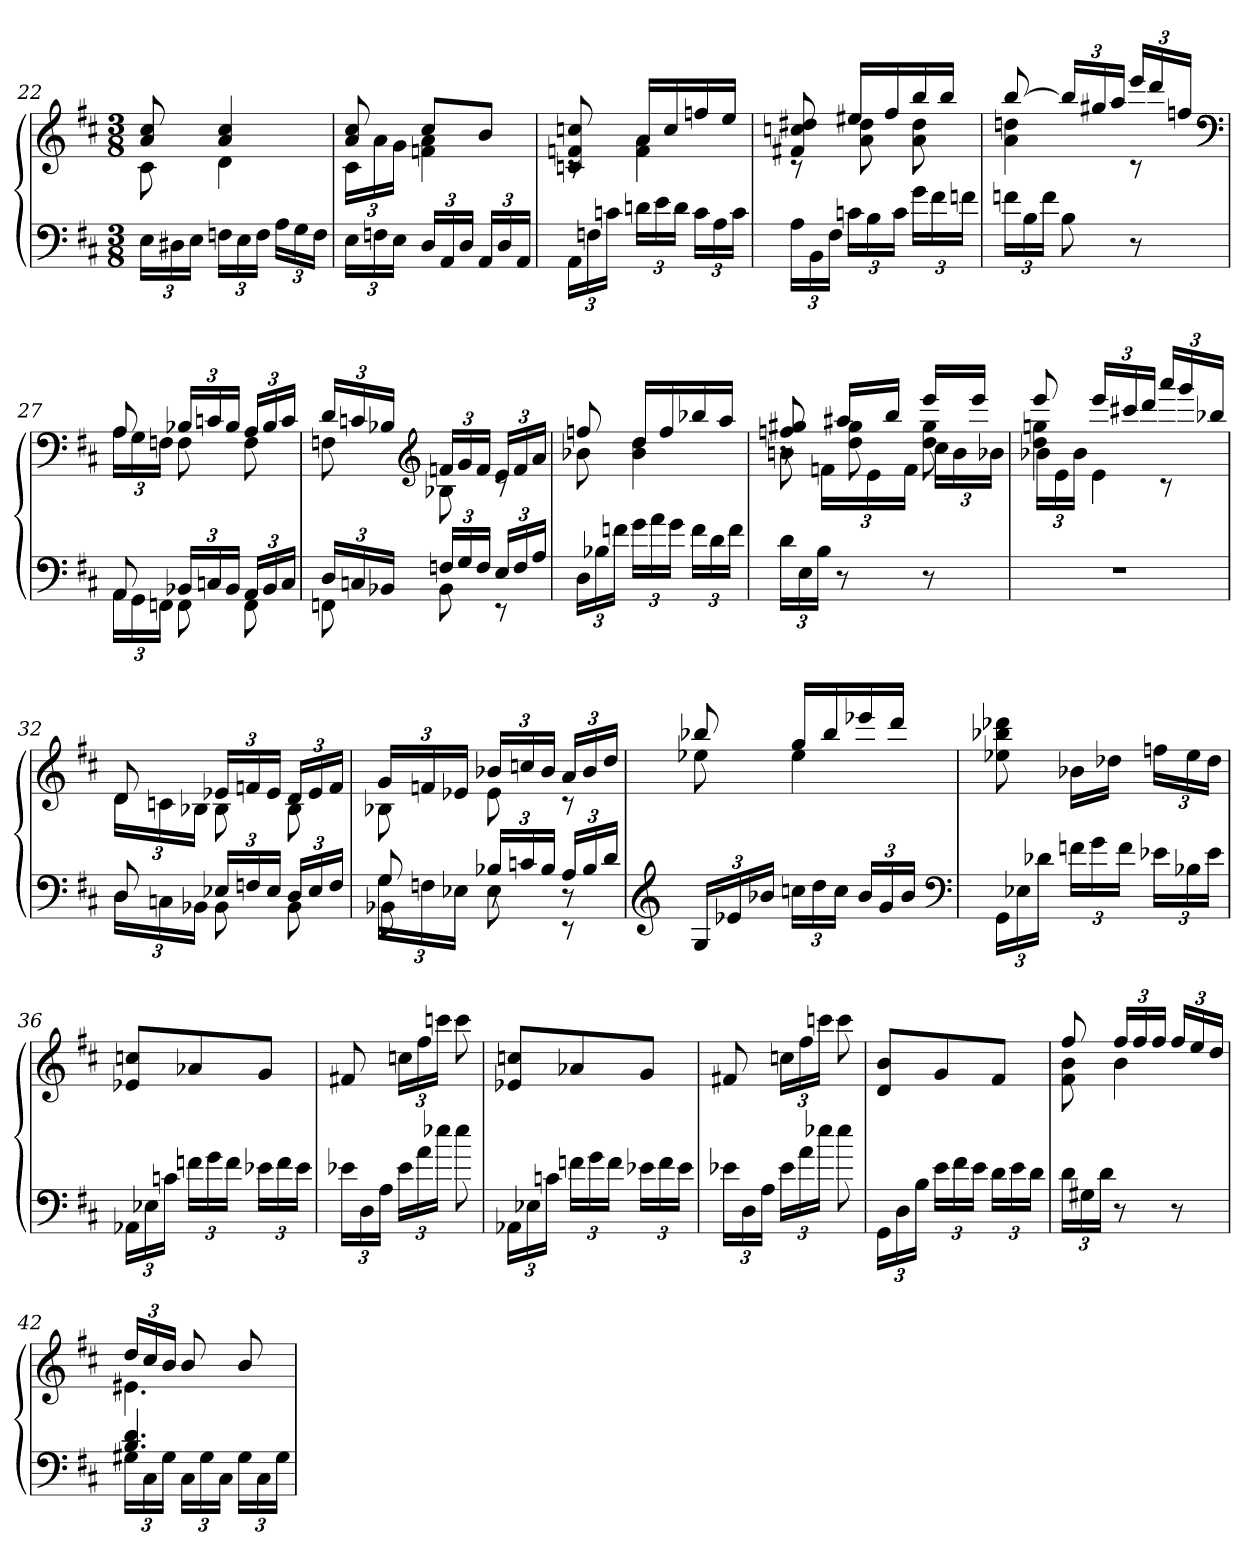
**kern	**kern
*part1	*part1
*staff2	*staff1
*clefF4	*clefG2
*k[f#c#]	*k[f#c#]
*M3/8	*M3/8
=22	=22
*	*^
24ELL	8a 8cc#	8c#
24D#X	.	.
24EJJ	.	.
24FnLL	4a 4cc#	4d
24E	.	.
24FJJ	.	.
24ALL	.	.
24G	.	.
24FJJ	.	.
=23	=23	=23
24ELL	8a 8cc#	24c#LL
24Fn	.	24a
24EJJ	.	24gJJ
24DLL	8cc#L	4fn 4a
24AA	.	.
24DJJ	.	.
24AALL	8bJ	.
24D	.	.
24AAJJ	.	.
=24	=24	=24
24AALL	8cn 8fn 8ccn	8rc
24Fn	.	.
24cnJJ	.	.
24dnLL	16aLL	4f 4a
24e	.	.
.	16cc	.
24dJJ	.	.
24cLL	16ffn	.
24A	.	.
.	16eeJJ	.
24cJJ	.	.
=25	=25	=25
24ALL	8f#X 8ccn 8dd#X	8rc
24BB	.	.
24F#JJ	.	.
24cnLL	16ee#XLL	8a 8dd#
24B	.	.
.	16ff#	.
24cJJ	.	.
24gLL	16bb	8a 8dd#
24f#	.	.
.	16bbJJ	.
24fnJJ	.	.
=26	=26	=26
24fnLL	[8bb	4a 4ddn
24B	.	.
24fJJ	.	.
8B	24bbLL]	.
.	24gg#X	.
.	24aaJJ	.
8r	24eeeLL	8rc
.	24ddd	.
.	24ffnJJ	.
*	*clefF4	*
=27	=27	=27
*^	*	*
8AA	24AALL	8A	24ALL
.	24GG	.	24G
.	24FFnJJ	.	24FnJJ
24BB-XLL	8FF	24B-XLL	8F
24Cn	.	24cn	.
24BB-JJ	.	24B-JJ	.
24AALL	8FF	24ALL	8F
24BB-	.	24B-	.
24CJJ	.	24cJJ	.
=28	=28	=28	=28
24DLL	8FFn	24dLL	8Fn
24Cn	.	24cn	.
24BB-XJJ	.	24B-XJJ	.
*	*	*clefG2	*
24FnLL	8BB-	24fnLL	8B-X
24G	.	24g	.
24FJJ	.	24fJJ	.
24ELL	8rEE	24eLL	8rc
24F	.	24f	.
24AJJ	.	24aJJ	.
*v	*v	*	*
=29	=29	=29
24DLL	8ffn	8b-X
24B-X	.	.
24fnJJ	.	.
24gLL	16ddLL	4b- 4dd
24a	.	.
.	16ff	.
24gJJ	.	.
24fLL	16bb-X	.
24d	.	.
.	16aaJJ	.
24fJJ	.	.
=30	=30	=30
*	*	*^
24dLL	8ffn 8gg#X	8bn	8r
24E	.	.	.
24BJJ	.	.	.
8r	16aa#XLL	8dd 8gg#	24fn\LL
.	.	.	24e\
.	16bbJJ	.	.
.	.	.	24f\JJ
8r	16eeeLL	8dd 8gg#	24cc#\LL
.	.	.	24b\
.	16eeeJJ	.	.
.	.	.	24b-X\JJ
=31	=31	=31	=31
4.r	8eee	4dd 4ggn	24b-X\LL
.	.	.	24e\
.	.	.	24b-\JJ
.	24eeeLL	.	4e\
.	24ccc#X	.	.
.	24dddJJ	.	.
.	24aaaLL	8rc	.
.	24ggg	.	.
.	24bb-XJJ	.	.
*	*	*v	*v
=32	=32	=32
*^	*	*
8D	24DLL	8d	24dLL
.	24Cn	.	24cn
.	24BB-XJJ	.	24B-XJJ
24E-XLL	8BB-	24e-XLL	8B-
24Fn	.	24fn	.
24E-JJ	.	24e-JJ	.
24DLL	8BB-	24dLL	8B-
24E-	.	24e-	.
24FJJ	.	24fJJ	.
=33	=33	=33	=33
*	*^	*	*
8G	24GLL	8BB-X\	24gLL	8B-X
.	24Fn	.	24fn	.
.	24E-XJJ	.	24e-XJJ	.
24B-XLL	8E-	8r	24b-XLL	8e-
24cn	.	.	24ccn	.
24B-JJ	.	.	24b-JJ	.
24ALL	8rEE	8r	24aLL	8rc
24B-	.	.	24b-	.
24dJJ	.	.	24ddJJ	.
*v	*v	*v	*	*
=34	=34	=34
*clefG2	*	*
24GLL	8bb-X	8ee-X
24e-X	.	.
24b-XJJ	.	.
24ccnLL	16ggLL	4ee-
24dd	.	.
.	16bb-	.
24ccJJ	.	.
24b-LL	16eee-X	.
24g	.	.
.	16dddJJ	.
24b-JJ	.	.
*	*v	*v
*clefF4	*
=35	=35
24GGLL	8ee-X 8bb-X 8ddd-X
24E-X	.
24d-XJJ	.
24fnLL	16b-XLL
24g	.
.	16dd-XJJ
24fJJ	.
24e-XLL	24ffnLL
24B-X	24ee-
24e-JJ	24dd-JJ
=36	=36
24AA-XLL	8e-X 8ccnL
24E-X	.
24cnJJ	.
24fnLL	8a-X
24g	.
24fJJ	.
24e-XLL	8gJ
24f	.
24e-JJ	.
=37	=37
24e-XLL	8f#X
24D	.
24AJJ	.
24e-LL	24ccnLL
24a	24ff#
24ee-XJJ	24cccnJJ
8ee-	8ccc
=38	=38
24AA-XLL	8e-X 8ccnL
24E-X	.
24cnJJ	.
24fnLL	8a-X
24g	.
24fJJ	.
24e-XLL	8gJ
24f	.
24e-JJ	.
=39	=39
24e-XLL	8f#X
24D	.
24AJJ	.
24e-LL	24ccnLL
24a	24ff#
24ee-XJJ	24cccnJJ
8ee-	8ccc
=40	=40
24GGLL	8d 8bL
24D	.
24BJJ	.
24eLL	8g
24f#	.
24eJJ	.
24dLL	8f#J
24e	.
24dJJ	.
=41	=41
*	*^
24dLL	8ff#	8f# 8b
24G#X	.	.
24dJJ	.	.
8r	24ff#LL	4b
.	24ff#	.
.	24ff#JJ	.
8r	24ff#LL	.
.	24ee	.
.	24ddJJ	.
=42	=42	=42
*^	*	*
4.B 4.d	24G#XLL	24ddLL	4.e#X
.	24C#	24cc#	.
.	24G#JJ	24bJJ	.
.	24C#LL	8b	.
.	24G#	.	.
.	24C#JJ	.	.
.	24G#LL	8b	.
.	24C#	.	.
.	24G#JJ	.	.
*v	*v	*	*
*	*v	*v
=	=
*-	*-
